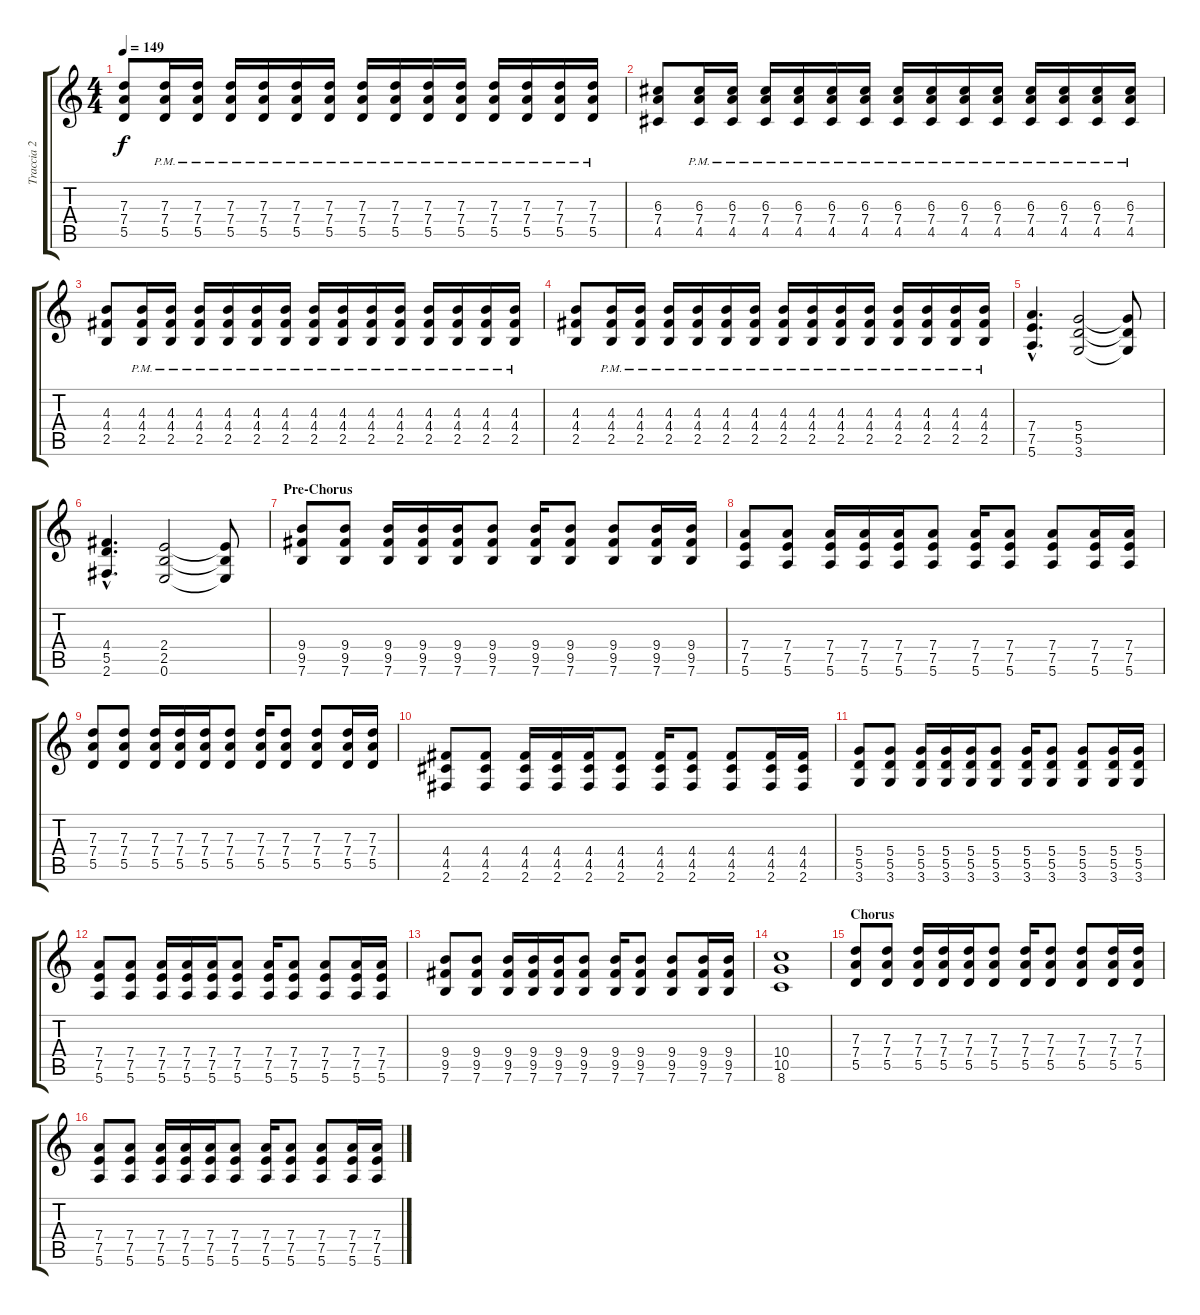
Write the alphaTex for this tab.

\track ("Traccia 2" "Traccia 2") {instrument distortionguitar}
\staff {score tabs}
\tuning (E4 B3 G3 D3 A2 E2) {hide}
\ts (4 4)
\tempo 149
\clef g2
\ks c
(7.3 7.4 5.5).8{dy f} (7.3{pm} 7.4{pm} 5.5{pm}).16 (7.3{pm} 7.4{pm} 5.5{pm}).16 (7.3{pm} 7.4{pm} 5.5{pm}).16 (7.3{pm} 7.4{pm} 5.5{pm}).16 (7.3{pm} 7.4{pm} 5.5{pm}).16 (7.3{pm} 7.4{pm} 5.5{pm}).16 (7.3{pm} 7.4{pm} 5.5{pm}).16 (7.3{pm} 7.4{pm} 5.5{pm}).16 (7.3{pm} 7.4{pm} 5.5{pm}).16 (7.3{pm} 7.4{pm} 5.5{pm}).16 (7.3{pm} 7.4{pm} 5.5{pm}).16 (7.3{pm} 7.4{pm} 5.5{pm}).16 (7.3{pm} 7.4{pm} 5.5{pm}).16 (7.3{pm} 7.4{pm} 5.5{pm}).16 |
(6.3 7.4 4.5).8 (6.3{pm} 7.4{pm} 4.5{pm}).16 (6.3{pm} 7.4{pm} 4.5{pm}).16 (6.3{pm} 7.4{pm} 4.5{pm}).16 (6.3{pm} 7.4{pm} 4.5{pm}).16 (6.3{pm} 7.4{pm} 4.5{pm}).16 (6.3{pm} 7.4{pm} 4.5{pm}).16 (6.3{pm} 7.4{pm} 4.5{pm}).16 (6.3{pm} 7.4{pm} 4.5{pm}).16 (6.3{pm} 7.4{pm} 4.5{pm}).16 (6.3{pm} 7.4{pm} 4.5{pm}).16 (6.3{pm} 7.4{pm} 4.5{pm}).16 (6.3{pm} 7.4{pm} 4.5{pm}).16 (6.3{pm} 7.4{pm} 4.5{pm}).16 (6.3{pm} 7.4{pm} 4.5{pm}).16 |
(4.3 4.4 2.5).8 (4.3{pm} 4.4{pm} 2.5{pm}).16 (4.3{pm} 4.4{pm} 2.5{pm}).16 (4.3{pm} 4.4{pm} 2.5{pm}).16 (4.3{pm} 4.4{pm} 2.5{pm}).16 (4.3{pm} 4.4{pm} 2.5{pm}).16 (4.3{pm} 4.4{pm} 2.5{pm}).16 (4.3{pm} 4.4{pm} 2.5{pm}).16 (4.3{pm} 4.4{pm} 2.5{pm}).16 (4.3{pm} 4.4{pm} 2.5{pm}).16 (4.3{pm} 4.4{pm} 2.5{pm}).16 (4.3{pm} 4.4{pm} 2.5{pm}).16 (4.3{pm} 4.4{pm} 2.5{pm}).16 (4.3{pm} 4.4{pm} 2.5{pm}).16 (4.3{pm} 4.4{pm} 2.5{pm}).16 |
(4.3 4.4 2.5).8 (4.3{pm} 4.4{pm} 2.5{pm}).16 (4.3{pm} 4.4{pm} 2.5{pm}).16 (4.3{pm} 4.4{pm} 2.5{pm}).16 (4.3{pm} 4.4{pm} 2.5{pm}).16 (4.3{pm} 4.4{pm} 2.5{pm}).16 (4.3{pm} 4.4{pm} 2.5{pm}).16 (4.3{pm} 4.4{pm} 2.5{pm}).16 (4.3{pm} 4.4{pm} 2.5{pm}).16 (4.3{pm} 4.4{pm} 2.5{pm}).16 (4.3{pm} 4.4{pm} 2.5{pm}).16 (4.3{pm} 4.4{pm} 2.5{pm}).16 (4.3{pm} 4.4{pm} 2.5{pm}).16 (4.3{pm} 4.4{pm} 2.5{pm}).16 (4.3{pm} 4.4{pm} 2.5{pm}).16 |
(7.4{hac} 7.5{hac} 5.6{hac}).4{d} (5.4 5.5 3.6).2 (5.4{t} 5.5{t} 3.6{t}).8 |
(4.4{hac} 5.5{hac} 2.6{hac}).4{d} (2.4 2.5 0.6).2 (2.4{t} 2.5{t} 0.6{t}).8 |
\section ("" "Pre-Chorus")
(9.4 9.5 7.6).8 (9.4 9.5 7.6).8 (9.4 9.5 7.6).16 (9.4 9.5 7.6).16 (9.4 9.5 7.6).16 (9.4 9.5 7.6).8 (9.4 9.5 7.6).16 (9.4 9.5 7.6).8 (9.4 9.5 7.6).8 (9.4 9.5 7.6).16 (9.4 9.5 7.6).16 |
(7.4 7.5 5.6).8 (7.4 7.5 5.6).8 (7.4 7.5 5.6).16 (7.4 7.5 5.6).16 (7.4 7.5 5.6).16 (7.4 7.5 5.6).8 (7.4 7.5 5.6).16 (7.4 7.5 5.6).8 (7.4 7.5 5.6).8 (7.4 7.5 5.6).16 (7.4 7.5 5.6).16 |
(7.3 7.4 5.5).8 (7.3 7.4 5.5).8 (7.3 7.4 5.5).16 (7.3 7.4 5.5).16 (7.3 7.4 5.5).16 (7.3 7.4 5.5).8 (7.3 7.4 5.5).16 (7.3 7.4 5.5).8 (7.3 7.4 5.5).8 (7.3 7.4 5.5).16 (7.3 7.4 5.5).16 |
(4.4 4.5 2.6).8 (4.4 4.5 2.6).8 (4.4 4.5 2.6).16 (4.4 4.5 2.6).16 (4.4 4.5 2.6).16 (4.4 4.5 2.6).8 (4.4 4.5 2.6).16 (4.4 4.5 2.6).8 (4.4 4.5 2.6).8 (4.4 4.5 2.6).16 (4.4 4.5 2.6).16 |
(5.4 5.5 3.6).8 (5.4 5.5 3.6).8 (5.4 5.5 3.6).16 (5.4 5.5 3.6).16 (5.4 5.5 3.6).16 (5.4 5.5 3.6).8 (5.4 5.5 3.6).16 (5.4 5.5 3.6).8 (5.4 5.5 3.6).8 (5.4 5.5 3.6).16 (5.4 5.5 3.6).16 |
(7.4 7.5 5.6).8 (7.4 7.5 5.6).8 (7.4 7.5 5.6).16 (7.4 7.5 5.6).16 (7.4 7.5 5.6).16 (7.4 7.5 5.6).8 (7.4 7.5 5.6).16 (7.4 7.5 5.6).8 (7.4 7.5 5.6).8 (7.4 7.5 5.6).16 (7.4 7.5 5.6).16 |
(9.4 9.5 7.6).8 (9.4 9.5 7.6).8 (9.4 9.5 7.6).16 (9.4 9.5 7.6).16 (9.4 9.5 7.6).16 (9.4 9.5 7.6).8 (9.4 9.5 7.6).16 (9.4 9.5 7.6).8 (9.4 9.5 7.6).8 (9.4 9.5 7.6).16 (9.4 9.5 7.6).16 |
(10.4 10.5 8.6).1 |
\section ("" "Chorus")
(7.3 7.4 5.5).8 (7.3 7.4 5.5).8 (7.3 7.4 5.5).16 (7.3 7.4 5.5).16 (7.3 7.4 5.5).16 (7.3 7.4 5.5).8 (7.3 7.4 5.5).16 (7.3 7.4 5.5).8 (7.3 7.4 5.5).8 (7.3 7.4 5.5).16 (7.3 7.4 5.5).16 |
(7.4 7.5 5.6).8 (7.4 7.5 5.6).8 (7.4 7.5 5.6).16 (7.4 7.5 5.6).16 (7.4 7.5 5.6).16 (7.4 7.5 5.6).8 (7.4 7.5 5.6).16 (7.4 7.5 5.6).8 (7.4 7.5 5.6).8 (7.4 7.5 5.6).16 (7.4 7.5 5.6).16
